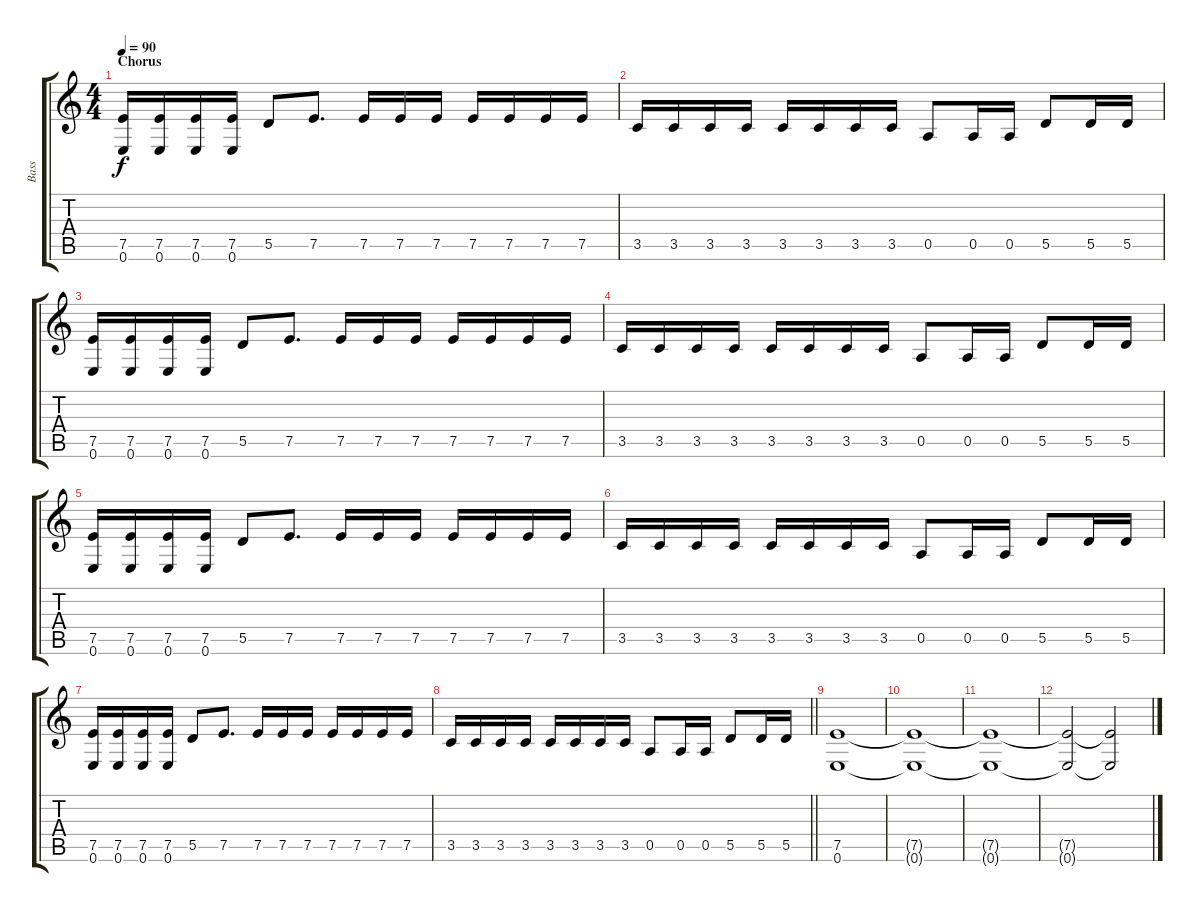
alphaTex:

\track ("Bass" "Bass") {instrument electricbassfinger}
\staff {score tabs}
\tuning (E4 B3 G3 D3 A2 E2) {hide}
\ts (4 4)
\section ("" "Chorus")
\tempo 90
\clef g2
\ks c
(7.5 0.6).16{dy f} (7.5 0.6).16 (7.5 0.6).16 (7.5 0.6).16 5.5.8 7.5.8{d} 7.5.16 7.5.16 7.5.16 7.5.16 7.5.16 7.5.16 7.5.16 |
3.5.16 3.5.16 3.5.16 3.5.16 3.5.16 3.5.16 3.5.16 3.5.16 0.5.8 0.5.16 0.5.16 5.5.8 5.5.16 5.5.16 |
(7.5 0.6).16 (7.5 0.6).16 (7.5 0.6).16 (7.5 0.6).16 5.5.8 7.5.8{d} 7.5.16 7.5.16 7.5.16 7.5.16 7.5.16 7.5.16 7.5.16 |
3.5.16 3.5.16 3.5.16 3.5.16 3.5.16 3.5.16 3.5.16 3.5.16 0.5.8 0.5.16 0.5.16 5.5.8 5.5.16 5.5.16 |
(7.5 0.6).16 (7.5 0.6).16 (7.5 0.6).16 (7.5 0.6).16 5.5.8 7.5.8{d} 7.5.16 7.5.16 7.5.16 7.5.16 7.5.16 7.5.16 7.5.16 |
3.5.16 3.5.16 3.5.16 3.5.16 3.5.16 3.5.16 3.5.16 3.5.16 0.5.8 0.5.16 0.5.16 5.5.8 5.5.16 5.5.16 |
(7.5 0.6).16 (7.5 0.6).16 (7.5 0.6).16 (7.5 0.6).16 5.5.8 7.5.8{d} 7.5.16 7.5.16 7.5.16 7.5.16 7.5.16 7.5.16 7.5.16 |
\barLineRight lightlight
3.5.16 3.5.16 3.5.16 3.5.16 3.5.16 3.5.16 3.5.16 3.5.16 0.5.8 0.5.16 0.5.16 5.5.8 5.5.16 5.5.16 |
(7.5 0.6).1 |
(7.5{t} 0.6{t}).1 |
(7.5{t} 0.6{t}).1 |
(7.5{t} 0.6{t}).2 (7.5{t} 0.6{t}).2{volume 0}
